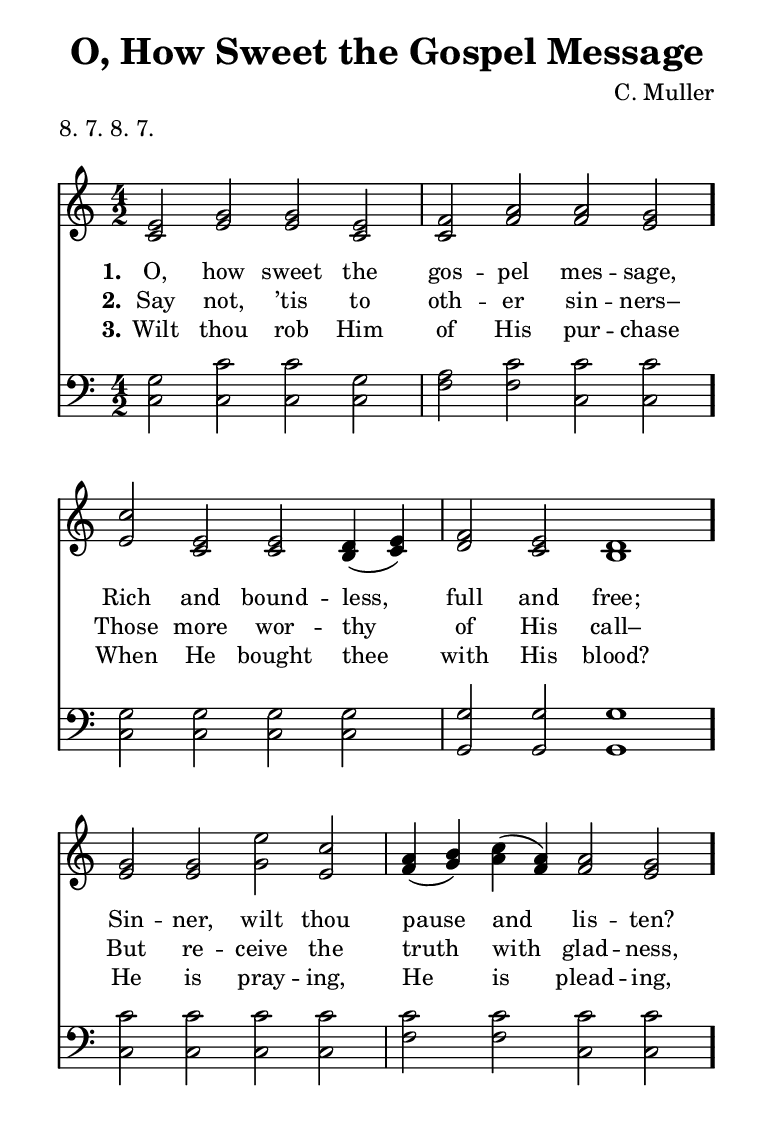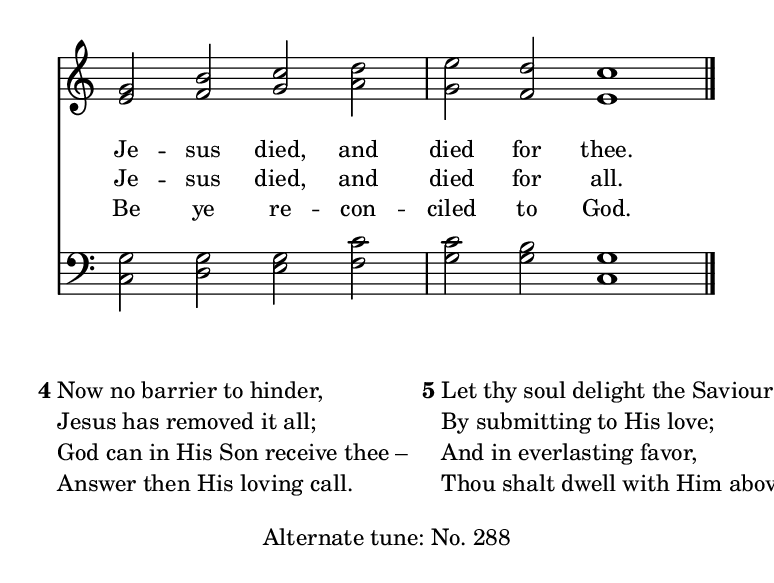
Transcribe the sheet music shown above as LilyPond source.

\include "common/global.ily"
\paper {
  \include "common/paper.ily"
  ragged-bottom = ##t
  ragged-last-bottom = ##t
  systems-per-page = #(cond (is-eogsized 2) (#t #f))
  %page-count = ##f
}

\header{
  hymnnumber = "97"
  title = "O, How Sweet the Gospel Message"
  tunename = "Halle"
  meter = "8. 7. 8. 7."
  %poet = ""
  composer = "C. Muller"
  %copyright = ""
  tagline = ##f
}

% for fermata in MIDI
ta = { \tempo 2=80 }
tb = { \tempo 2=40 }

patternAA = { c2 }
patternAB = { c2 c2 c2 c2 | c4( c4) c4( c4) c2 c2 }

patternBA = { c2 c2 c2 c4( c4) | c2 c2 c1 }
patternBB = { c2 c2 c2 c2 | c2 c2 c1 }

global = {
  \include "common/overrides.ily"
  \override Staff.TimeSignature.style = #'numbered
  \time 4/2
  \override Score.MetronomeMark.transparent = ##t % hide all fermata changes too
  \ta
  \key c \major
  %\partial 4
  \autoBeamOff
}

notesSoprano = {
\global
\relative c' {

  \changePitch \patternAA { e g g e | f a a g }
  \changePitch \patternBA { c e, e d e | f e d }
  \changePitch \patternAB { g g e' c | a b c a a g }
  \changePitch \patternBB { g b c d | e d c }

  \bar "|."

}
}

notesAlto = {
\global
\relative e' {

  \changePitch \patternAA { c e e c | c f f e }
  \changePitch \patternBA { e c c b c | d c b }
  \changePitch \patternAB { e e g e | f g a f f e }
  \changePitch \patternBB { e f g a | g f e }

}
}

notesTenor = {
\global
\relative a {

  \changePitch \patternAA { g c c g | a c c c }
  \changePitch \patternBB { g g g g | g g g }
  \changePitch \patternAA { c c c c | c c c c }
  \changePitch \patternBB { g g g c | c b g }

}
}

notesBass = {
\global
\relative f {

  \changePitch \patternAA { c c c c | f f c c }
  \changePitch \patternBB { c c c c | g g g }
  \changePitch \patternAA { c c c c | f f c c }
  \changePitch \patternBB { c d e f | g g c, }

}
}

wordsA = \lyricmode {
\set stanza = "1."

O, how sweet the gos -- pel mes -- sage, \bar "."
Rich and bound -- less, full and free; \bar "." \break
Sin -- ner, wilt thou pause and lis -- ten? \bar "."
Je -- sus died, and died for thee. \bar "." \break

}

wordsB = \lyricmode {
\set stanza = "2."

Say not, ’tis to oth -- er sin -- ners–
Those more wor -- thy of His call–
But re -- ceive the truth with glad -- ness,
Je -- sus died, and died for all.

}

wordsC = \lyricmode {
\set stanza = "3."

Wilt thou rob Him of His pur -- chase
When He bought thee with His blood?
He is pray -- ing, He is plead -- ing,
Be ye re -- con -- ciled to God.

}

wordsD = \markuplist {

\line { Now no barrier to hinder, }
\line { Jesus has removed it all; }
\line { God can in His Son receive thee – }
\line { Answer then His loving call. }

}

wordsE = \markuplist {

\line { Let thy soul delight the Saviour }
\line { By submitting to His love; }
\line { And in everlasting favor, }
\line { Thou shalt dwell with Him above. }

}

\score {
  \context ChoirStaff <<
    \context Staff = upper <<
      \set ChoirStaff.systemStartDelimiter = #'SystemStartBar
      \partcombine #'(2 . 9) \notesSoprano \notesAlto
      \context NullVoice = sopranos { \voiceOne << \notesSoprano >> }
      \context NullVoice = altos { \voiceTwo << \notesAlto >> }
      \context Lyrics = one   \lyricsto sopranos \wordsA
      \context Lyrics = two   \lyricsto sopranos \wordsB
      \context Lyrics = three \lyricsto sopranos \wordsC
    >>
    \context Staff = men <<
      \clef bass
      \partcombine #'(2 . 9) \notesTenor \notesBass
      \context NullVoice = tenors { \voiceOne << \notesTenor >> }
      \context NullVoice = basses { \voiceTwo << \notesBass >> }
    >>
  >>
  \layout {
    \include "common/layout.ily"
  }
  \midi{
    \include "common/midi.ily"
  }
}

\noPageBreak

\markup { \fill-line { %\column {
  \hspace #0.1
  \line{ \bold 4 \column { \wordsD } } %\combine \null \vspace #0.4
  \hspace #0.1
  \line{ \bold 5 \column { \wordsE } } %\combine \null \vspace #0.4
  \hspace #0.1
} } %}

\noPageBreak

\markup { \vspace #1.4 \fill-line { \line { Alternate tune: No. 288 } } }

\version "2.19.49"  % necessary for upgrading to future LilyPond versions.

% vi:set et ts=2 sw=2 ai nocindent syntax=lilypond:
